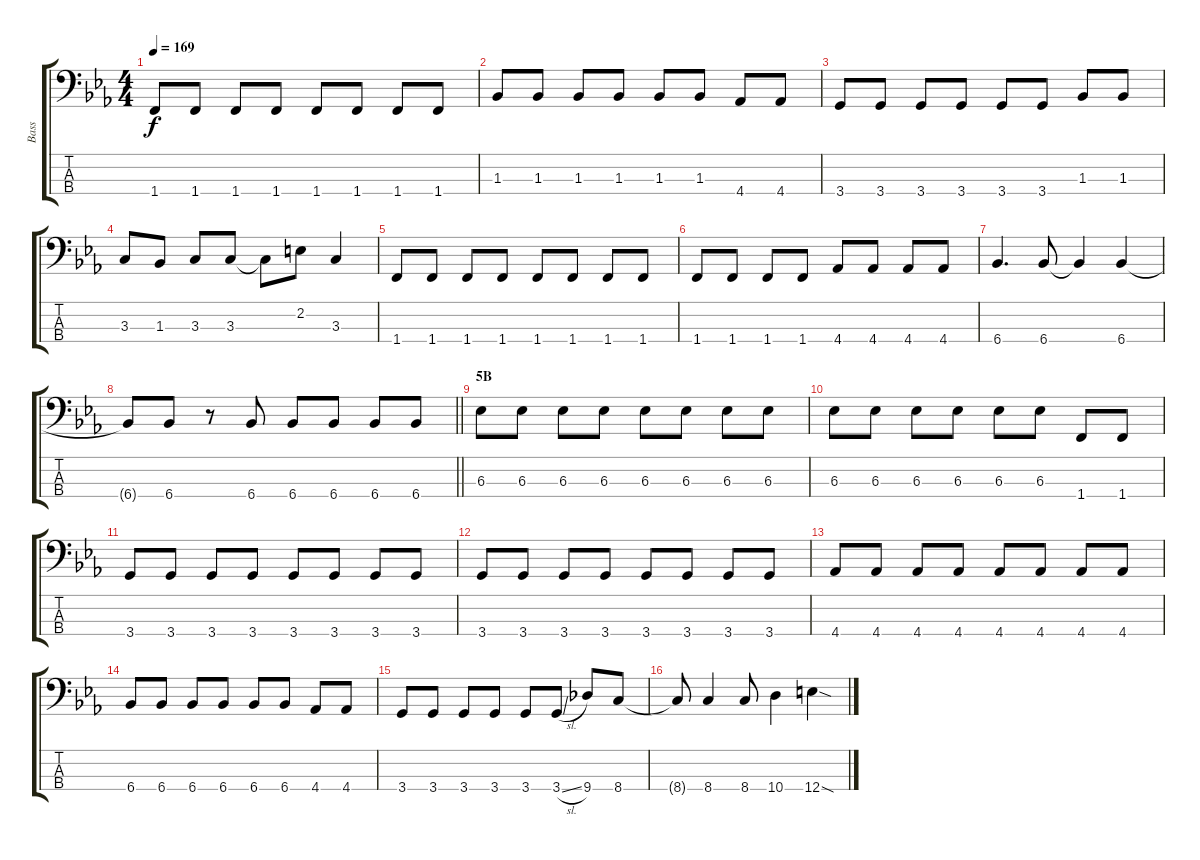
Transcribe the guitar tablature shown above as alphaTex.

\track ("Bass" "Bass") {instrument electricbassfinger}
\staff {score tabs}
\tuning (G2 D2 A1 E1) {hide}
\ts (4 4)
\tempo 169
\clef f4
\ks eb
1.4.8{dy f} 1.4.8 1.4.8 1.4.8 1.4.8 1.4.8 1.4.8 1.4.8 |
1.3.8 1.3.8 1.3.8 1.3.8 1.3.8 1.3.8 4.4.8 4.4.8 |
3.4.8 3.4.8 3.4.8 3.4.8 3.4.8 3.4.8 1.3.8 1.3.8 |
3.3.8 1.3.8 3.3.8 3.3.8 3.3{t}.8 2.2.8 3.3.4 |
1.4.8 1.4.8 1.4.8 1.4.8 1.4.8 1.4.8 1.4.8 1.4.8 |
1.4.8 1.4.8 1.4.8 1.4.8 4.4.8 4.4.8 4.4.8 4.4.8 |
6.4.4{d} 6.4.8 6.4{t}.4 6.4.4 |
\barLineRight lightlight
6.4{t}.8 6.4.8 r.8 6.4.8 6.4.8 6.4.8 6.4.8 6.4.8 |
\section ("" "5B")
6.3.8 6.3.8 6.3.8 6.3.8 6.3.8 6.3.8 6.3.8 6.3.8 |
6.3.8 6.3.8 6.3.8 6.3.8 6.3.8 6.3.8 1.4.8 1.4.8 |
3.4.8 3.4.8 3.4.8 3.4.8 3.4.8 3.4.8 3.4.8 3.4.8 |
3.4.8 3.4.8 3.4.8 3.4.8 3.4.8 3.4.8 3.4.8 3.4.8 |
4.4.8 4.4.8 4.4.8 4.4.8 4.4.8 4.4.8 4.4.8 4.4.8 |
6.4.8 6.4.8 6.4.8 6.4.8 6.4.8 6.4.8 4.4.8 4.4.8 |
3.4.8 3.4.8 3.4.8 3.4.8 3.4.8 3.4{sl}.8 9.4.8 8.4.8 |
8.4{t}.8 8.4.4 8.4.8 10.4.4 12.4{sod}.4
